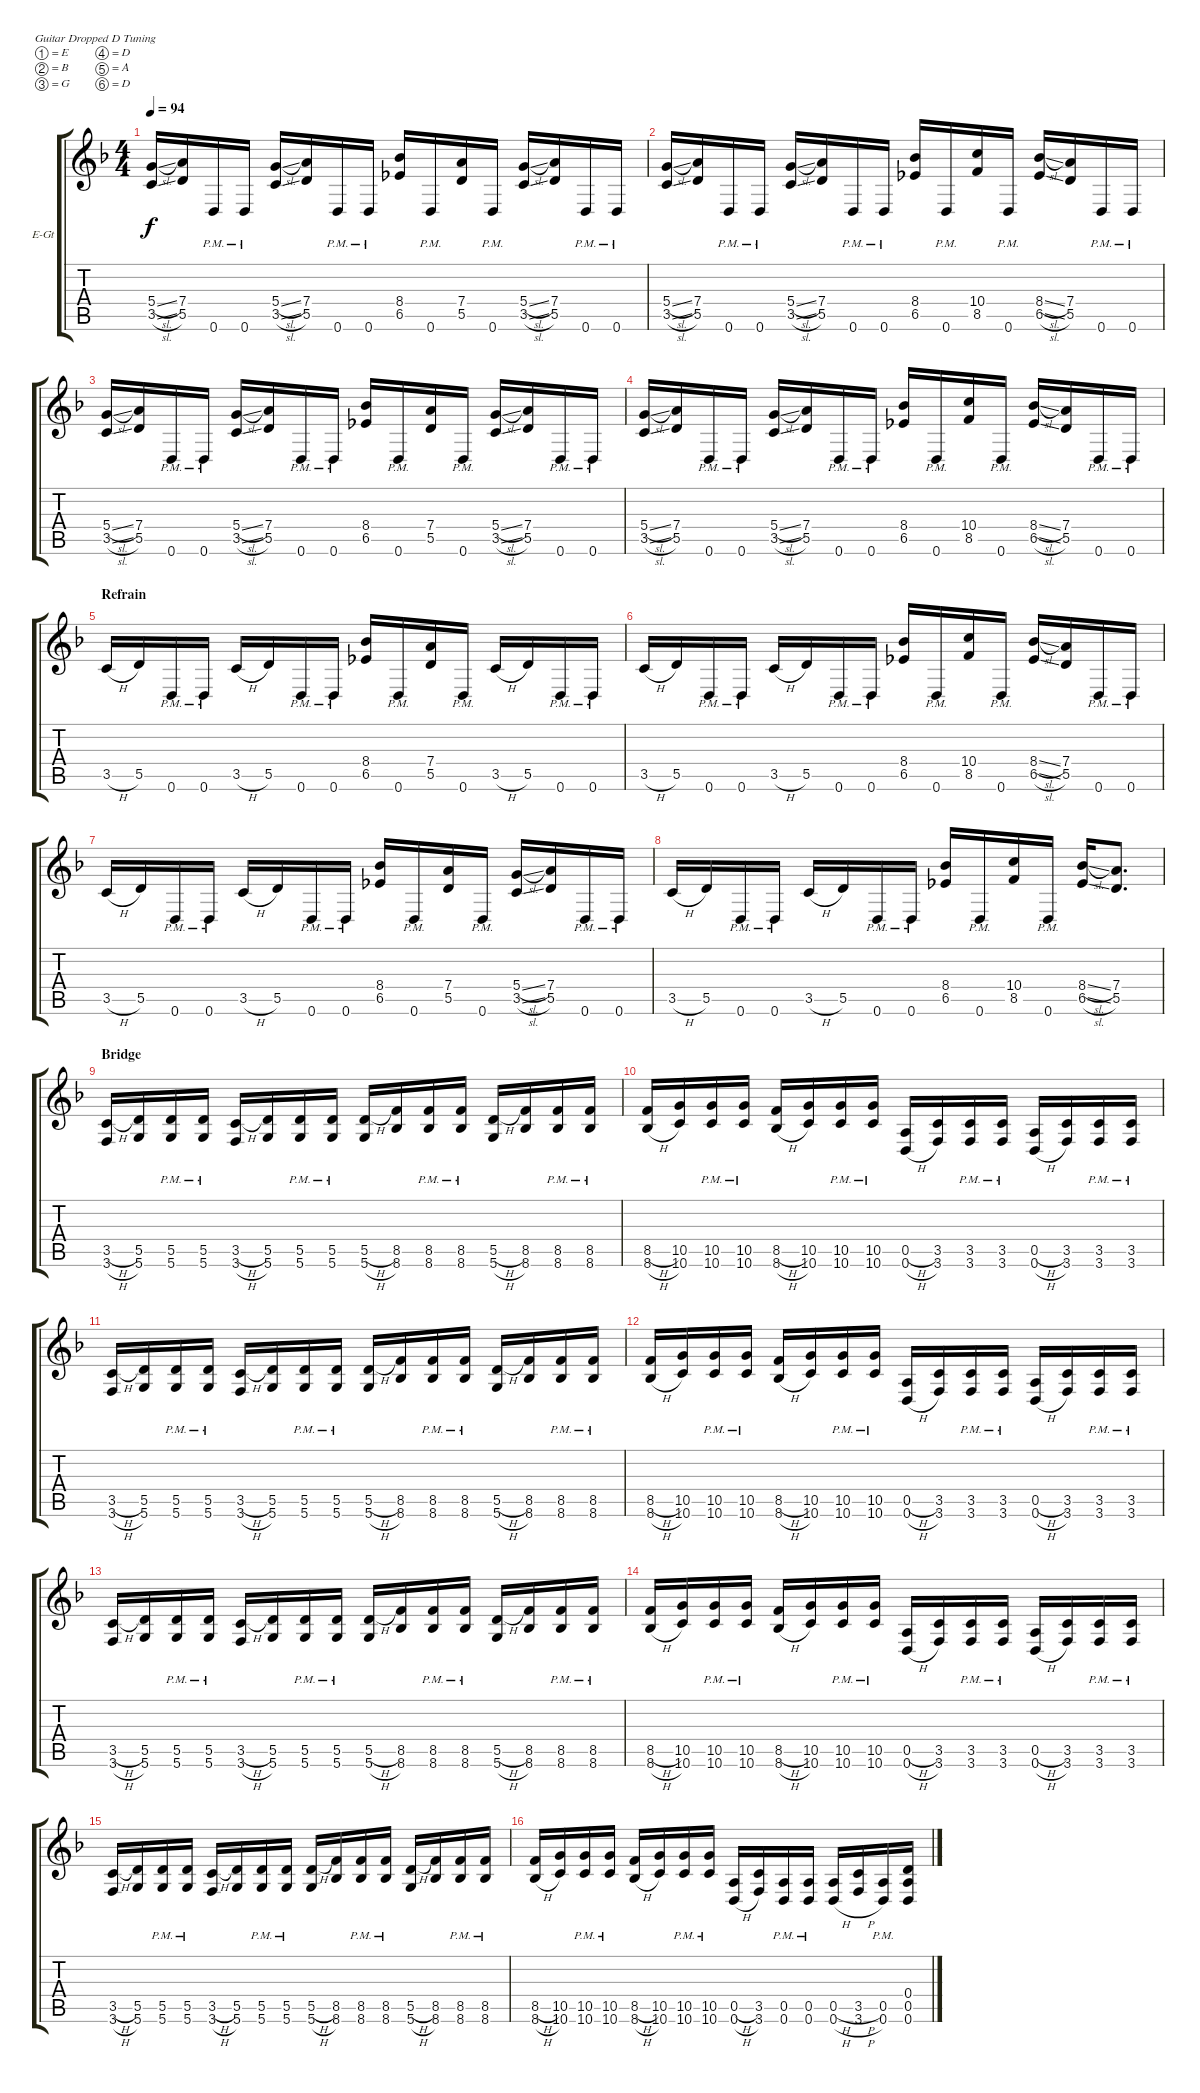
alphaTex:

\defaultSystemsLayout 4
\bracketExtendMode groupsimilarinstruments
\firstSystemTrackNameOrientation horizontal
\otherSystemsTrackNameOrientation horizontal
\track ("Electric Guitar" "E-Gt") {instrument distortionguitar}
\staff {score tabs}
\tuning (E4 B3 G3 D3 A2 D2)
\ts (4 4)
\tempo 94
\clef g2
\ks dminor
(3.5{sl} 5.4{sl}).16{dy f} (5.5 7.4).16 0.6{pm}.16 0.6{pm}.16 (3.5{sl} 5.4{sl}).16 (5.5 7.4).16 0.6{pm}.16 0.6{pm}.16 (6.5 8.4).16 0.6{pm}.16 (5.5 7.4).16 0.6{pm}.16 (3.5{sl} 5.4{sl}).16 (5.5 7.4).16 0.6{pm}.16 0.6{pm}.16 |
(3.5{sl} 5.4{sl}).16 (5.5 7.4).16 0.6{pm}.16 0.6{pm}.16 (3.5{sl} 5.4{sl}).16 (5.5 7.4).16 0.6{pm}.16 0.6{pm}.16 (6.5 8.4).16 0.6{pm}.16 (8.5 10.4).16 0.6{pm}.16 (6.5{sl} 8.4{sl}).16 (5.5 7.4).16 0.6{pm}.16 0.6{pm}.16 |
(3.5{sl} 5.4{sl}).16 (5.5 7.4).16 0.6{pm}.16 0.6{pm}.16 (3.5{sl} 5.4{sl}).16 (5.5 7.4).16 0.6{pm}.16 0.6{pm}.16 (6.5 8.4).16 0.6{pm}.16 (5.5 7.4).16 0.6{pm}.16 (3.5{sl} 5.4{sl}).16 (5.5 7.4).16 0.6{pm}.16 0.6{pm}.16 |
(3.5{sl} 5.4{sl}).16 (5.5 7.4).16 0.6{pm}.16 0.6{pm}.16 (3.5{sl} 5.4{sl}).16 (5.5 7.4).16 0.6{pm}.16 0.6{pm}.16 (6.5 8.4).16 0.6{pm}.16 (8.5 10.4).16 0.6{pm}.16 (6.5{sl} 8.4{sl}).16 (5.5 7.4).16 0.6{pm}.16 0.6{pm}.16 |
\section ("" "Refrain")
3.5{h}.16 5.5.16 0.6{pm}.16 0.6{pm}.16 3.5{h}.16 5.5.16 0.6{pm}.16 0.6{pm}.16 (6.5 8.4).16 0.6{pm}.16 (5.5 7.4).16 0.6{pm}.16 3.5{h}.16 5.5.16 0.6{pm}.16 0.6{pm}.16 |
3.5{h}.16 5.5.16 0.6{pm}.16 0.6{pm}.16 3.5{h}.16 5.5.16 0.6{pm}.16 0.6{pm}.16 (6.5 8.4).16 0.6{pm}.16 (8.5 10.4).16 0.6{pm}.16 (6.5{sl} 8.4{sl}).16 (5.5 7.4).16 0.6{pm}.16 0.6{pm}.16 |
3.5{h}.16 5.5.16 0.6{pm}.16 0.6{pm}.16 3.5{h}.16 5.5.16 0.6{pm}.16 0.6{pm}.16 (6.5 8.4).16 0.6{pm}.16 (5.5 7.4).16 0.6{pm}.16 (3.5{sl} 5.4{sl}).16 (5.5 7.4).16 0.6{pm}.16 0.6{pm}.16 |
3.5{h}.16 5.5.16 0.6{pm}.16 0.6{pm}.16 3.5{h}.16 5.5.16 0.6{pm}.16 0.6{pm}.16 (6.5 8.4).16 0.6{pm}.16 (8.5 10.4).16 0.6{pm}.16 (6.5{sl} 8.4{sl}).16 (5.5 7.4).8{d} |
\section ("" "Bridge")
(3.6{h} 3.5{h}).16 (5.5 5.6).16 (5.5{pm} 5.6{pm}).16 (5.6{pm} 5.5{pm}).16 (3.6{h} 3.5{h}).16 (5.5 5.6).16 (5.5{pm} 5.6{pm}).16 (5.6{pm} 5.5{pm}).16 (5.6{h} 5.5{h}).16 (8.6 8.5).16 (8.6{pm} 8.5{pm}).16 (8.6{pm} 8.5{pm}).16 (5.6{h} 5.5{h}).16 (8.6 8.5).16 (8.6{pm} 8.5{pm}).16 (8.6{pm} 8.5{pm}).16 |
(8.5{h} 8.6{h}).16 (10.5 10.6).16 (10.6{pm} 10.5{pm}).16 (10.6{pm} 10.5{pm}).16 (8.5{h} 8.6{h}).16 (10.5 10.6).16 (10.6{pm} 10.5{pm}).16 (10.6{pm} 10.5{pm}).16 (0.5{h} 0.6{h}).16 (3.6 3.5).16 (3.6{pm} 3.5{pm}).16 (3.5{pm} 3.6{pm}).16 (0.5{h} 0.6{h}).16 (3.6 3.5).16 (3.6{pm} 3.5{pm}).16 (3.5{pm} 3.6{pm}).16 |
(3.6{h} 3.5{h}).16 (5.5 5.6).16 (5.5{pm} 5.6{pm}).16 (5.6{pm} 5.5{pm}).16 (3.6{h} 3.5{h}).16 (5.5 5.6).16 (5.5{pm} 5.6{pm}).16 (5.6{pm} 5.5{pm}).16 (5.6{h} 5.5{h}).16 (8.6 8.5).16 (8.6{pm} 8.5{pm}).16 (8.6{pm} 8.5{pm}).16 (5.6{h} 5.5{h}).16 (8.6 8.5).16 (8.6{pm} 8.5{pm}).16 (8.6{pm} 8.5{pm}).16 |
(8.5{h} 8.6{h}).16 (10.5 10.6).16 (10.6{pm} 10.5{pm}).16 (10.6{pm} 10.5{pm}).16 (8.5{h} 8.6{h}).16 (10.5 10.6).16 (10.6{pm} 10.5{pm}).16 (10.6{pm} 10.5{pm}).16 (0.5{h} 0.6{h}).16 (3.6 3.5).16 (3.6{pm} 3.5{pm}).16 (3.5{pm} 3.6{pm}).16 (0.5{h} 0.6{h}).16 (3.6 3.5).16 (3.6{pm} 3.5{pm}).16 (3.5{pm} 3.6{pm}).16 |
(3.6{h} 3.5{h}).16 (5.5 5.6).16 (5.5{pm} 5.6{pm}).16 (5.6{pm} 5.5{pm}).16 (3.6{h} 3.5{h}).16 (5.5 5.6).16 (5.5{pm} 5.6{pm}).16 (5.6{pm} 5.5{pm}).16 (5.6{h} 5.5{h}).16 (8.6 8.5).16 (8.6{pm} 8.5{pm}).16 (8.6{pm} 8.5{pm}).16 (5.6{h} 5.5{h}).16 (8.6 8.5).16 (8.6{pm} 8.5{pm}).16 (8.6{pm} 8.5{pm}).16 |
(8.5{h} 8.6{h}).16 (10.5 10.6).16 (10.6{pm} 10.5{pm}).16 (10.6{pm} 10.5{pm}).16 (8.5{h} 8.6{h}).16 (10.5 10.6).16 (10.6{pm} 10.5{pm}).16 (10.6{pm} 10.5{pm}).16 (0.5{h} 0.6{h}).16 (3.6 3.5).16 (3.6{pm} 3.5{pm}).16 (3.5{pm} 3.6{pm}).16 (0.5{h} 0.6{h}).16 (3.6 3.5).16 (3.6{pm} 3.5{pm}).16 (3.5{pm} 3.6{pm}).16 |
(3.6{h} 3.5{h}).16 (5.5 5.6).16 (5.5{pm} 5.6{pm}).16 (5.6{pm} 5.5{pm}).16 (3.6{h} 3.5{h}).16 (5.5 5.6).16 (5.5{pm} 5.6{pm}).16 (5.6{pm} 5.5{pm}).16 (5.6{h} 5.5{h}).16 (8.6 8.5).16 (8.6{pm} 8.5{pm}).16 (8.6{pm} 8.5{pm}).16 (5.6{h} 5.5{h}).16 (8.6 8.5).16 (8.6{pm} 8.5{pm}).16 (8.6{pm} 8.5{pm}).16 |
(8.5{h} 8.6{h}).16 (10.5 10.6).16 (10.6{pm} 10.5{pm}).16 (10.6{pm} 10.5{pm}).16 (8.5{h} 8.6{h}).16 (10.5 10.6).16 (10.6{pm} 10.5{pm}).16 (10.6{pm} 10.5{pm}).16 (0.5{h} 0.6{h}).16 (3.6 3.5).16 (0.6{pm} 0.5{pm}).16 (0.5{pm} 0.6{pm}).16 (0.5{h} 0.6{h}).16 (3.6{h} 3.5{h}).16 (0.6{pm} 0.5{pm}).16 (0.5 0.6 0.4).16
